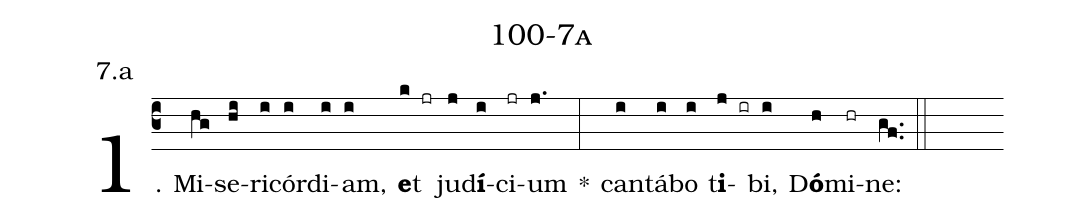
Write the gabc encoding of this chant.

name: 100-7a;
annotation: 7.a;
%%
(c3)1. Mi(hg)se(hi)ri(i)cór(i)di(i)am,(i) <b>e</b>t(k jr) ju(j)d<b>í</b>(i)ci(jr)um(j.) *(:) can(i)tá(i)bo(i) t<b>i</b>(j ir)bi,(i) D<b>ó</b>(h)mi(hr)ne:(gf..) (::)
